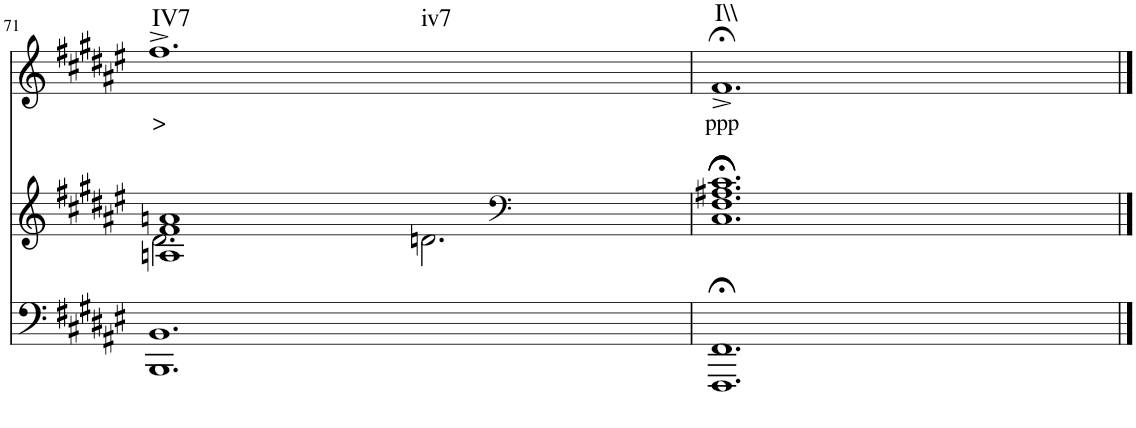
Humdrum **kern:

**kern	**kern	**kern	**text	**harte
*part3	*part2	*part1	*part1	*part1
*staff3	*staff2	*staff1	*staff1	*
*I"piano	*I"piano	*I"piano	*	*
*I'Pno	*I'Pno	*I'Pno	*	*
!!LO:PB:g=z
*clefF4	*clefG2	*clefG2	*	*
*k[f#c#g#d#a#e#]	*k[f#c#g#d#a#e#]	*k[f#c#g#d#a#e#]	*	*
*F#:	*F#:	*F#:	*	*
*M6/4	*M6/4	*M6/4	*	*
=71	=71	=71	=71	=71
*	*^	*	*	*
!	!	!	!	!LO:LY:b	!LO:H:n=1:kt=IV7
!	!	!	!	!	!LO:H:n=2:kt=iv7
1.BBB 1.BB	1An 1f# 1an	2.d#\	1.ff#^	>	N N
.	.	2.dn\	.	.	.
*	*clefF4	*	*	*	*
.	2ryy	.	.	.	.
*	*v	*v	*	*	*
=72	=72	=72	=72	=72
!	!	!	!LO:LY:b	!LO:H:kt=I\\
1.FFF#;< 1.FF#;<	1.C#;< 1.F#;< 1.A#X;< 1.c#;<	1.f#;<^	ppp	N
==	==	==	==	==
*-	*-	*-	*-	*-
